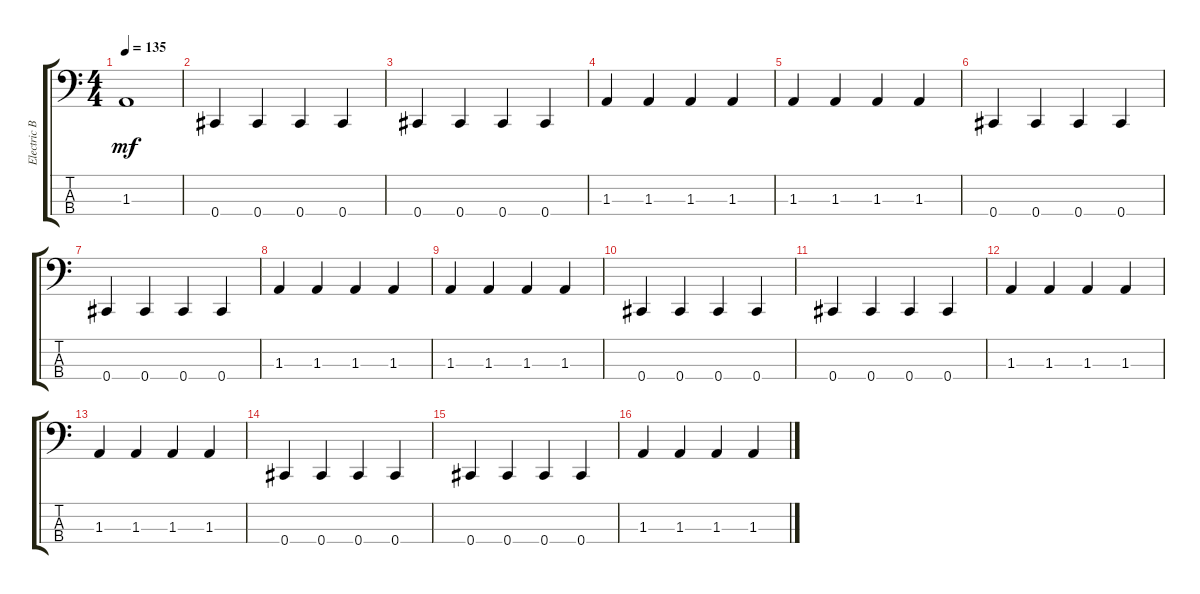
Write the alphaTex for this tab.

\track ("Electric Bass" "Electric B") {instrument electricbassfinger}
\staff {score tabs}
\tuning (Gb2 Db2 Ab1 Db1) {hide}
\ts (4 4)
\tempo 135
\clef f4
\ks c
1.3{t}.1{dy mf} |
0.4.4 0.4.4 0.4.4 0.4.4 |
0.4.4 0.4.4 0.4.4 0.4.4 |
1.3.4 1.3.4 1.3.4 1.3.4 |
1.3.4 1.3.4 1.3.4 1.3.4 |
0.4.4 0.4.4 0.4.4 0.4.4 |
0.4.4 0.4.4 0.4.4 0.4.4 |
1.3.4 1.3.4 1.3.4 1.3.4 |
1.3.4 1.3.4 1.3.4 1.3.4 |
0.4.4 0.4.4 0.4.4 0.4.4 |
0.4.4 0.4.4 0.4.4 0.4.4 |
1.3.4 1.3.4 1.3.4 1.3.4 |
1.3.4 1.3.4 1.3.4 1.3.4 |
0.4.4 0.4.4 0.4.4 0.4.4 |
0.4.4 0.4.4 0.4.4 0.4.4 |
1.3.4 1.3.4 1.3.4 1.3.4
